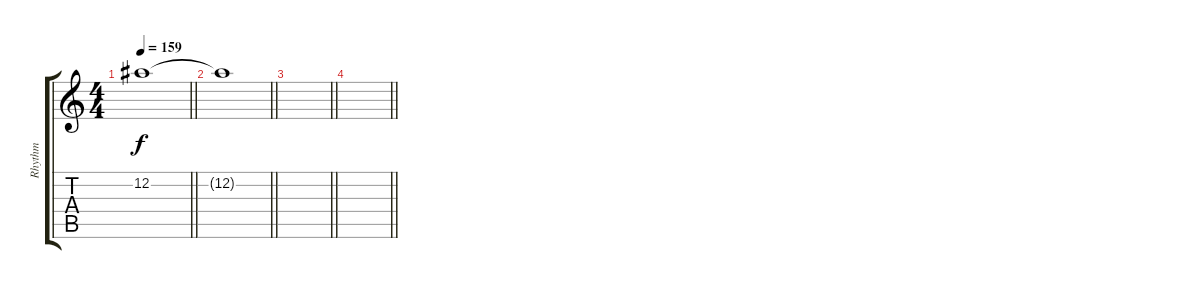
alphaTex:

\track ("Rhythm" "Rhythm") {instrument distortionguitar}
\staff {score tabs}
\tuning (Eb4 Bb3 Gb3 Db3 Ab2 Db2) {hide}
\ts (4 4)
\tempo 159
\clef g2
\barLineRight lightlight
\ks c
12.2{t}.1{dy f volume 0} |
\barLineRight lightlight
12.2{t}.1 |
\barLineRight lightlight
|
\barLineRight lightlight
